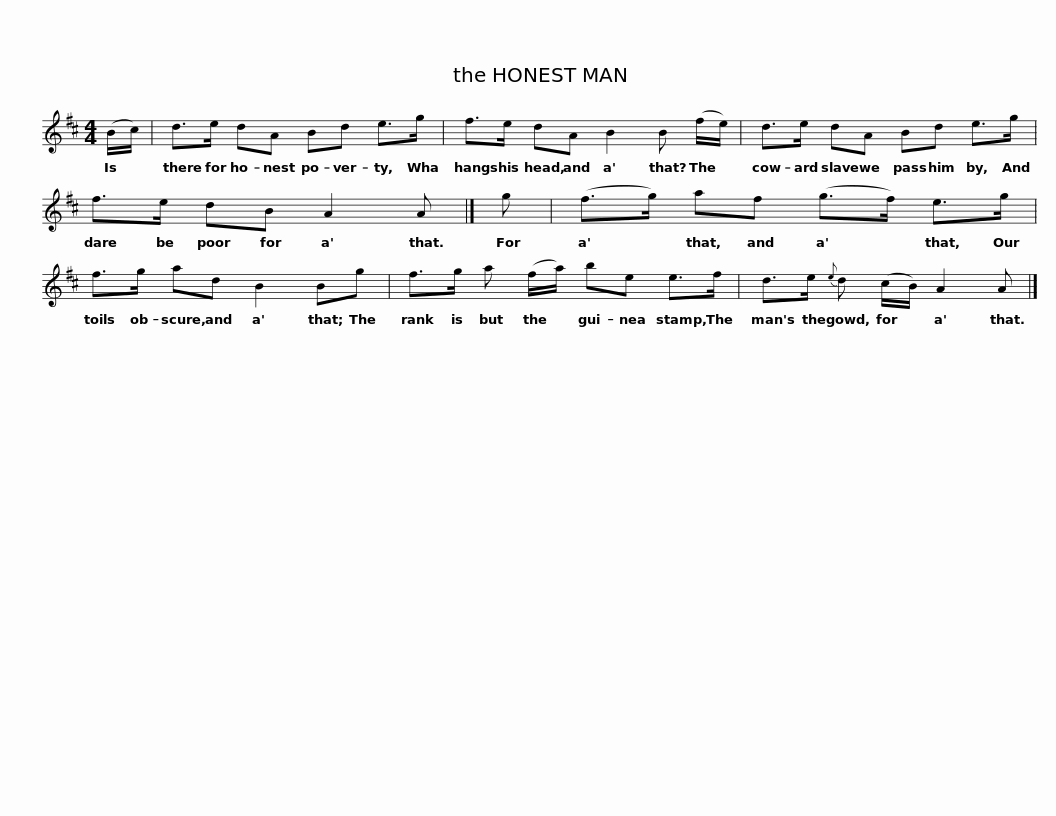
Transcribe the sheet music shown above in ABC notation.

X:1
L:1/8
M:4/4
I:linebreak $
K:D
V:1 treble
V:1
 (B/c/) | d>e dA Bd e>g | f>e dA B2 B (f/e/) |$ d>e dA Bd e>g | f>e dB A2 A |] %5
 g | (f>g) af (g>f) e>g |$ f>g ad B2 Bg | f>g a (f/a/) be e>f | d>e{e} d (c/B/) A2 A |] %10
